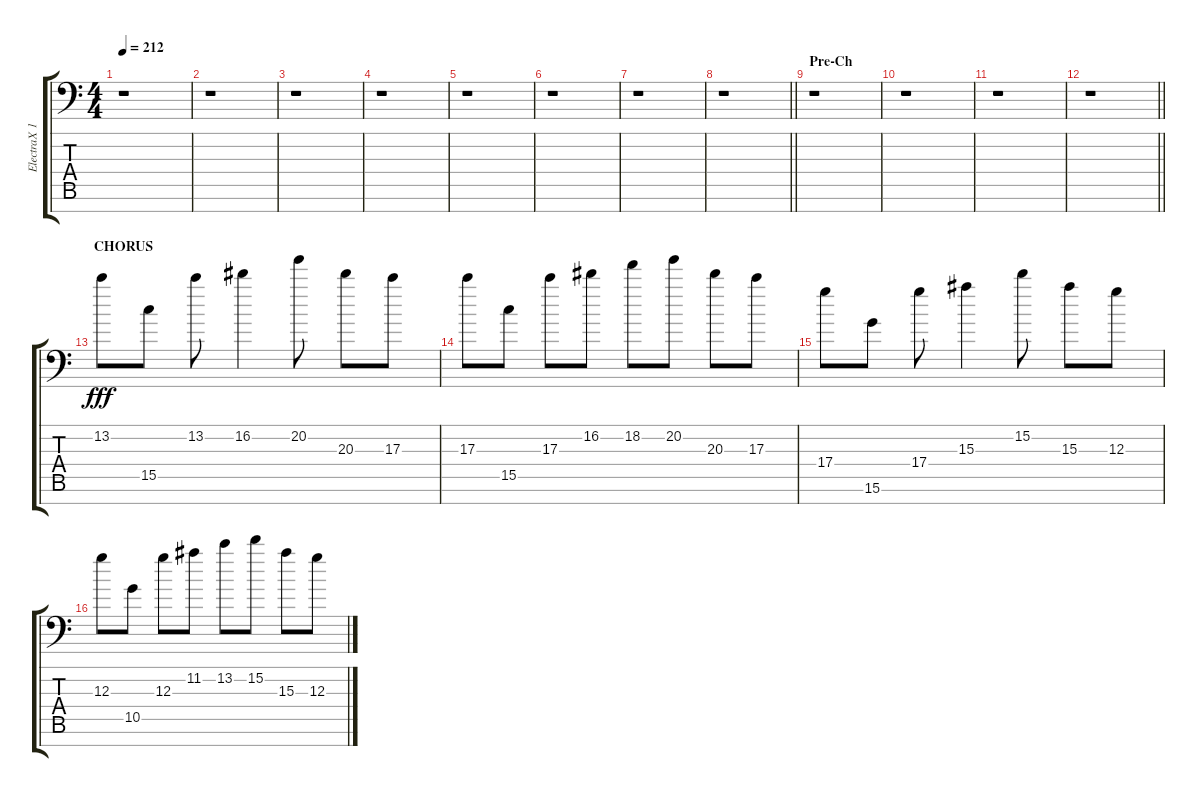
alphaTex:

\track ("ElectraX 14" "ElectraX 1") {instrument synthbass2}
\staff {score tabs}
\tuning (Bb7 B3 G3 D3 A2 E2 C-1) {hide}
\ts (4 4)
\tempo 212
\clef f4
\ks c
r.1{dy fff} |
r.1 |
r.1 |
r.1 |
r.1 |
r.1 |
r.1 |
\barLineRight lightlight
r.1 |
\section ("" "Pre-Ch")
r.1 |
r.1 |
r.1 |
\barLineRight lightlight
r.1 |
\section ("" "CHORUS")
13.2.8 15.5.8 13.2.8 16.2.4 20.2.8 20.3.8 17.3.8 |
17.3.8 15.5.8 17.3.8 16.2.8 18.2.8 20.2.8 20.3.8 17.3.8 |
17.4.8 15.6.8 17.4.8 15.3.4 15.2.8 15.3.8 12.3.8 |
12.3.8 10.5.8 12.3.8 11.2.8 13.2.8 15.2.8 15.3.8 12.3.8
